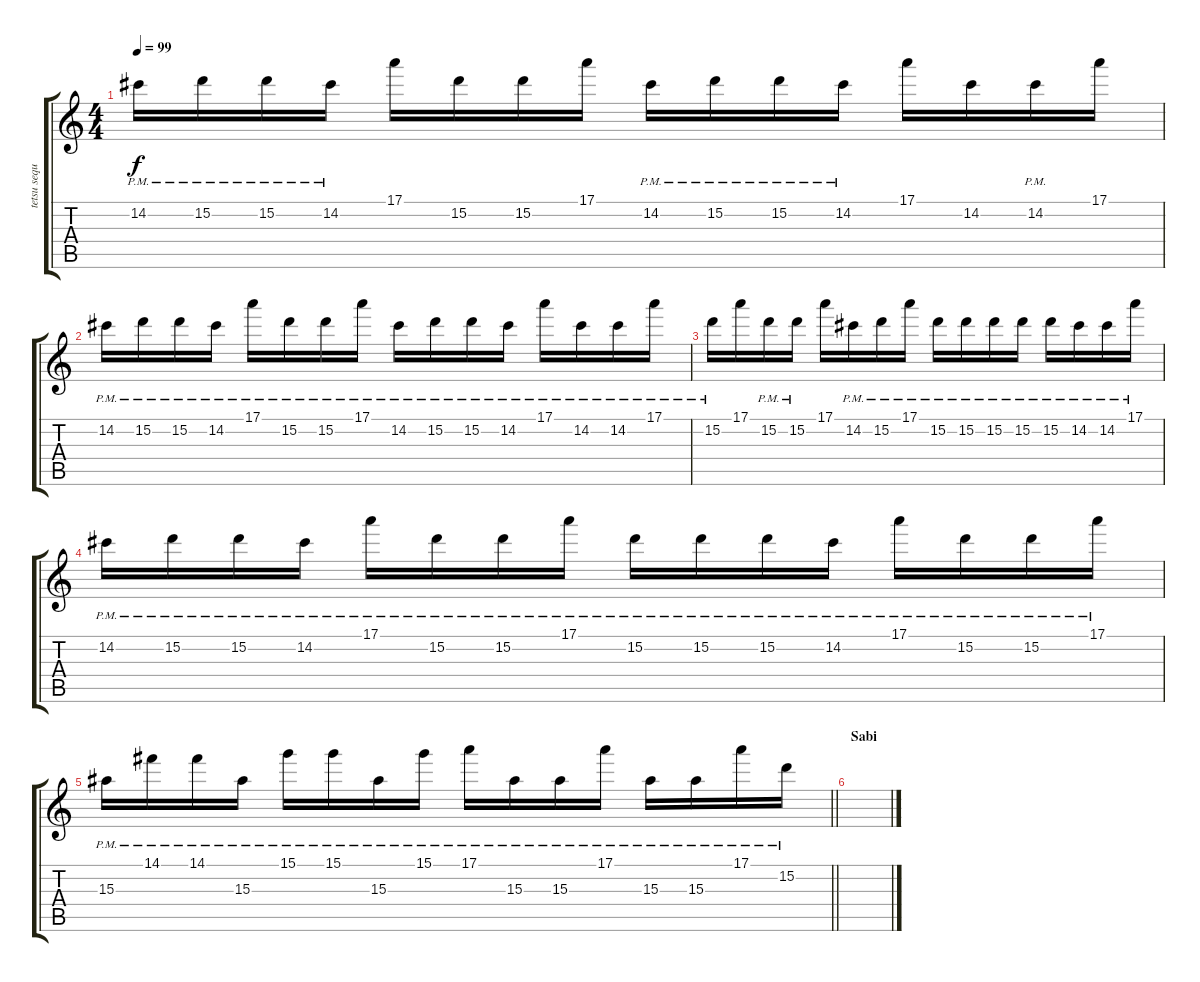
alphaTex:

\track ("tetsu sequence guitar" "tetsu sequ") {instrument overdrivenguitar}
\staff {score tabs}
\tuning (E4 B3 G3 D3 A2 E2) {hide}
\ts (4 4)
\tempo 99
\clef g2
\ks c
14.2{pm}.16{dy f} 15.2{pm}.16 15.2{pm}.16 14.2{pm}.16 17.1.16 15.2.16 15.2.16 17.1.16 14.2{pm}.16 15.2{pm}.16 15.2{pm}.16 14.2{pm}.16 17.1.16 14.2.16 14.2{pm}.16 17.1.16 |
14.2{pm}.16 15.2{pm}.16 15.2{pm}.16 14.2{pm}.16 17.1{pm}.16 15.2{pm}.16 15.2{pm}.16 17.1{pm}.16 14.2{pm}.16 15.2{pm}.16 15.2{pm}.16 14.2{pm}.16 17.1{pm}.16 14.2{pm}.16 14.2{pm}.16 17.1{pm}.16 |
15.2{pm}.16 17.1.16 15.2{pm}.16 15.2{pm}.16 17.1.16 14.2{pm}.16 15.2{pm}.16 17.1{pm}.16 15.2{pm}.16 15.2{pm}.16 15.2{pm}.16 15.2{pm}.16 15.2{pm}.16 14.2{pm}.16 14.2{pm}.16 17.1{pm}.16 |
14.2{pm}.16 15.2{pm}.16 15.2{pm}.16 14.2{pm}.16 17.1{pm}.16 15.2{pm}.16 15.2{pm}.16 17.1{pm}.16 15.2{pm}.16 15.2{pm}.16 15.2{pm}.16 14.2{pm}.16 17.1{pm}.16 15.2{pm}.16 15.2{pm}.16 17.1{pm}.16 |
\barLineRight lightlight
15.3{pm}.16 14.1{pm}.16 14.1{pm}.16 15.3{pm}.16 15.1{pm}.16 15.1{pm}.16 15.3{pm}.16 15.1{pm}.16 17.1{pm}.16 15.3{pm}.16 15.3{pm}.16 17.1{pm}.16 15.3{pm}.16 15.3{pm}.16 17.1{pm}.16 15.2{pm}.16 |
\section ("" "Sabi")
